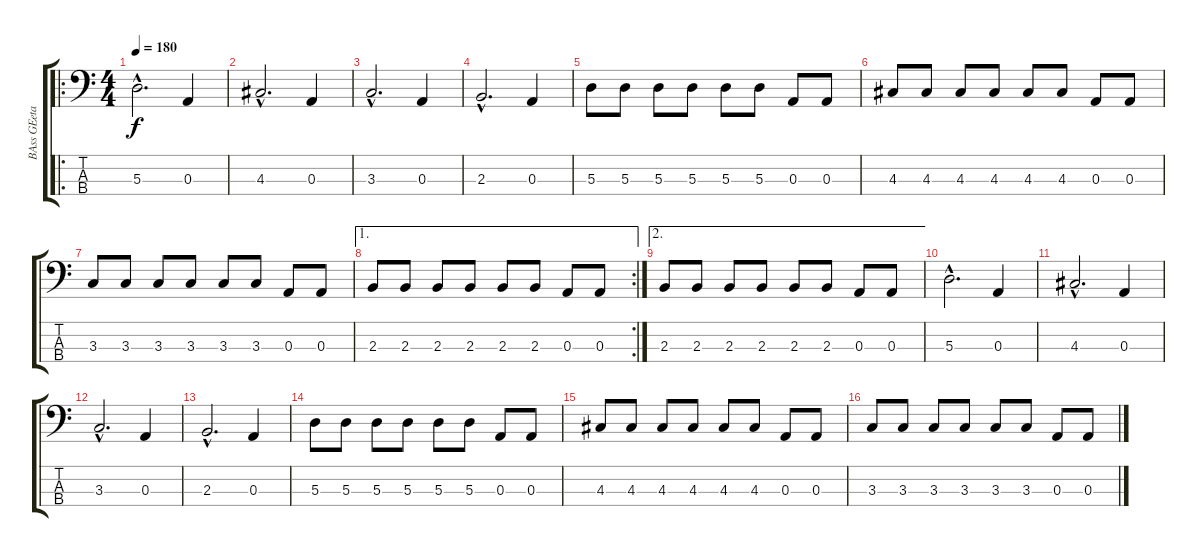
\track ("BAss GEetar" "BAss GEeta") {instrument electricbasspick}
\staff {score tabs}
\tuning (G2 D2 A1 E1) {hide}
\ro
\ts (4 4)
\tempo 180
\clef f4
\ks c
5.3{hac}.2{d dy f instrument electricbasspick} 0.3.4 |
4.3{hac}.2{d} 0.3.4 |
3.3{hac}.2{d} 0.3.4 |
2.3{hac}.2{d} 0.3.4 |
5.3.8 5.3.8 5.3.8 5.3.8 5.3.8 5.3.8 0.3.8 0.3.8 |
4.3.8 4.3.8 4.3.8 4.3.8 4.3.8 4.3.8 0.3.8 0.3.8 |
3.3.8 3.3.8 3.3.8 3.3.8 3.3.8 3.3.8 0.3.8 0.3.8 |
\ae 1
\rc 2
2.3.8 2.3.8 2.3.8 2.3.8 2.3.8 2.3.8 0.3.8 0.3.8 |
\ae 2
2.3.8 2.3.8 2.3.8 2.3.8 2.3.8 2.3.8 0.3.8 0.3.8 |
5.3{hac}.2{d} 0.3.4 |
4.3{hac}.2{d} 0.3.4 |
3.3{hac}.2{d} 0.3.4 |
2.3{hac}.2{d} 0.3.4 |
5.3.8 5.3.8 5.3.8 5.3.8 5.3.8 5.3.8 0.3.8 0.3.8 |
4.3.8 4.3.8 4.3.8 4.3.8 4.3.8 4.3.8 0.3.8 0.3.8 |
3.3.8 3.3.8 3.3.8 3.3.8 3.3.8 3.3.8 0.3.8 0.3.8
